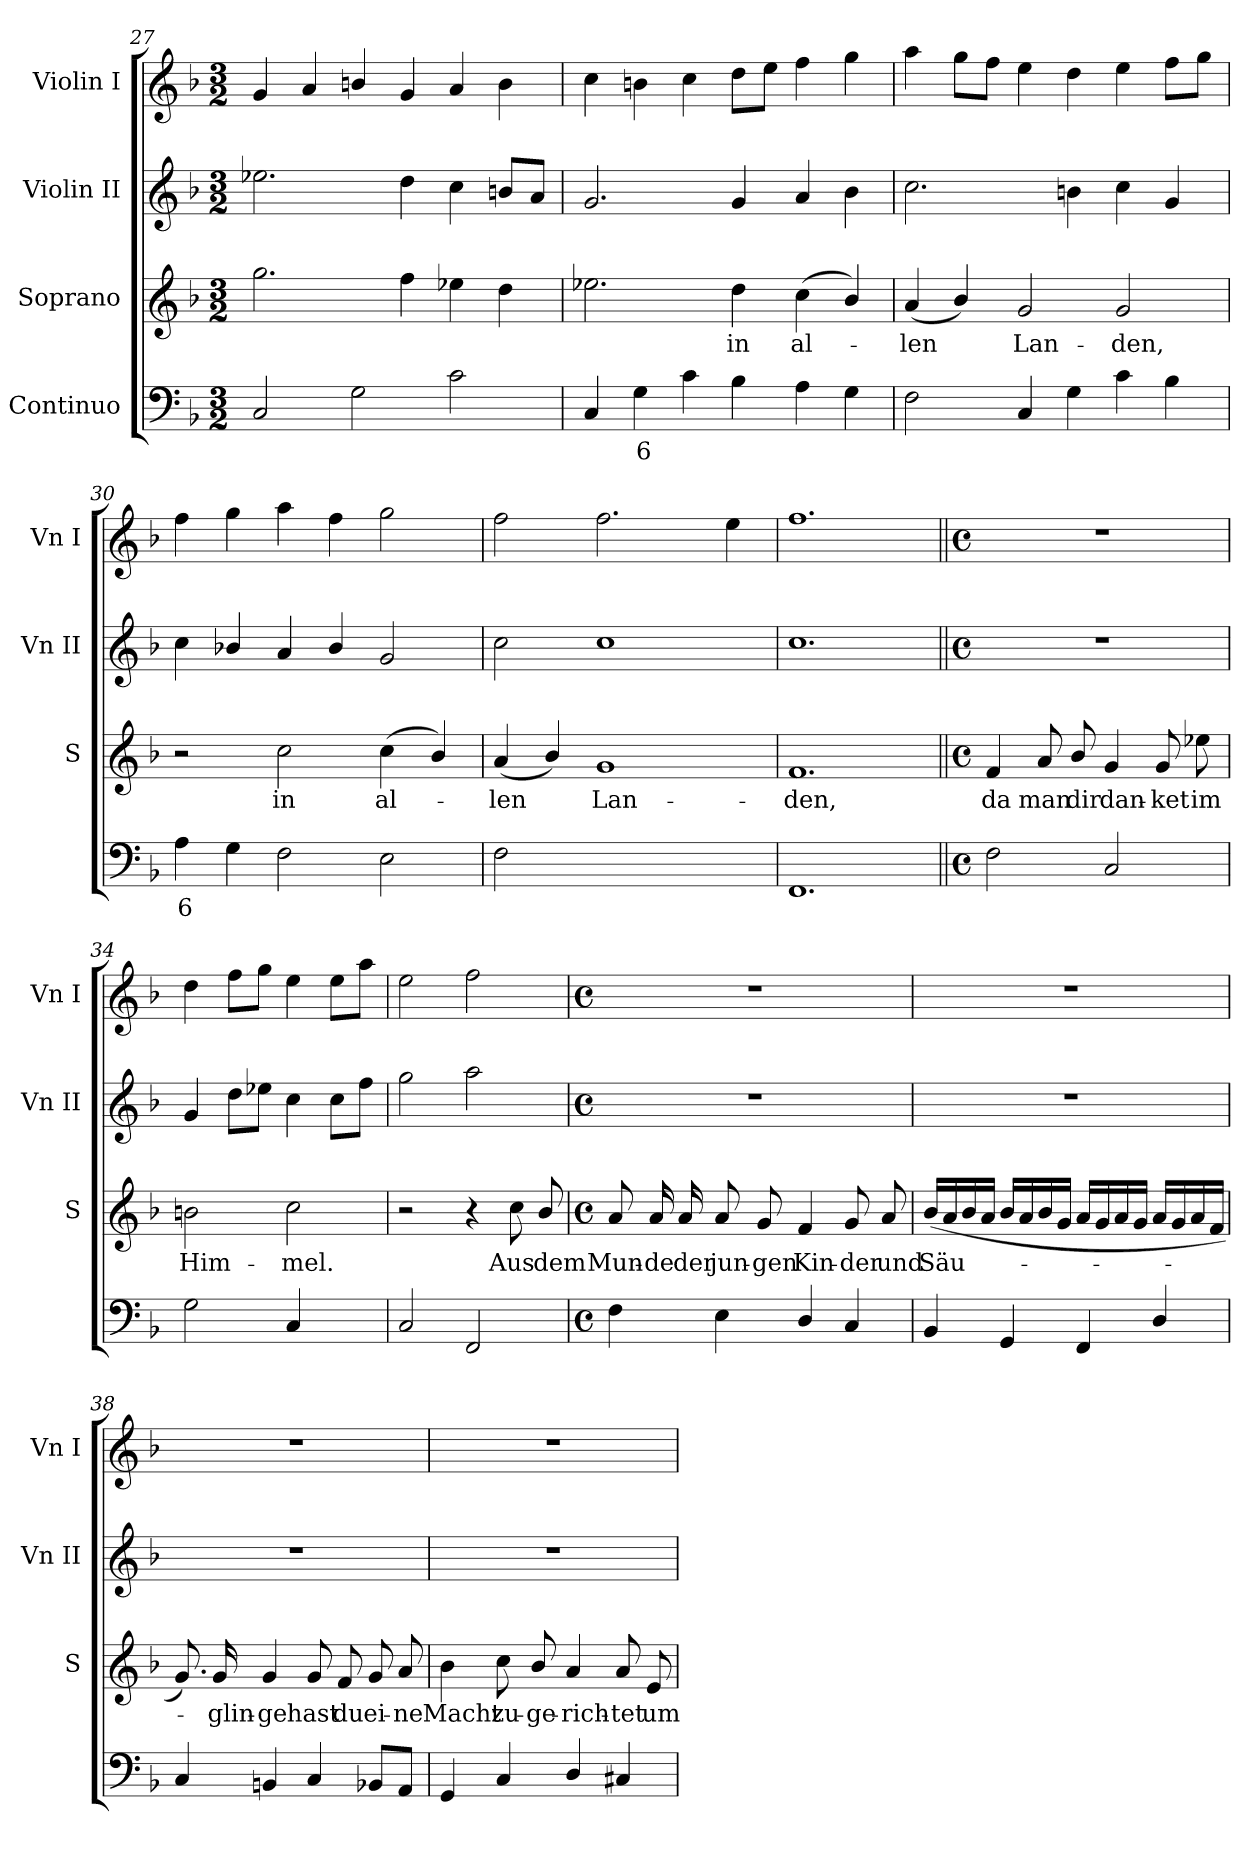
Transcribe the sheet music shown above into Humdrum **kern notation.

**kern	**text	**kern	**text	**kern	**kern
*part4	*part4	*part3	*part3	*part2	*part1
*staff4	*staff4	*staff3	*staff3	*staff2	*staff1
*I"Continuo	*	*I"Soprano	*	*I"Violin II	*I"Violin I
*	*	*I'S	*	*I'Vn II	*I'Vn I
*clefF4	*	*clefG2	*	*clefG2	*clefG2
*k[b-]	*	*k[b-]	*	*k[b-]	*k[b-]
*F:	*	*F:	*	*F:	*F:
*M3/2	*	*M3/2	*	*M3/2	*M3/2
=27	=27	=27	=27	=27	=27
2C	.	2.gg	.	2.ee-X	4g
.	.	.	.	.	4a
2G	.	.	.	.	4bn/
.	.	4ff	.	4dd	4g
2c	.	4ee-X	.	4cc	4a
.	.	4dd	.	8bnL	4b
.	.	.	.	8aJ	.
=28	=28	=28	=28	=28	=28
4C	.	2.ee-X	.	2.g	4cc
!	!LO:LY:b	!	!	!	!
4G	6	.	.	.	4bn
4c	.	.	.	.	4cc
!	!	!	!LO:LY:b	!	!
4B-	.	4dd	in	4g	8ddL
.	.	.	.	.	8eeJ
!	!	!	!LO:LY:b	!	!
4A	.	(<4cc	al-	4a	4ff
4G	.	4b-/)	.	4b-	4gg
=29	=29	=29	=29	=29	=29
!	!	!	!LO:LY:b	!	!
2F	.	(<4a	len	2.cc	4aa
.	.	4b-/)	.	.	8ggL
.	.	.	.	.	8ffJ
!	!	!	!LO:LY:b	!	!
4C	.	2g	Lan-	.	4ee
4G	.	.	.	4bn	4dd
!	!	!	!LO:LY:b	!	!
4c	.	2g	-den,	4cc	4ee
4B-	.	.	.	4g	8ffL
.	.	.	.	.	8ggJ
=30	=30	=30	=30	=30	=30
!	!LO:LY:b	!	!	!	!
4A	6	2r	.	4cc	4ff
4G	.	.	.	4b-X/	4gg
!	!	!	!LO:LY:b	!	!
2F	.	2cc	in	4a	4aa
.	.	.	.	4b-/	4ff
!	!	!	!LO:LY:b	!	!
2E	.	(<4cc	al-	2g	2gg
.	.	4b-/)	.	.	.
!!LO:LB:g=z
=31	=31	=31	=31	=31	=31
!	!	!	!LO:LY:b	!	!
2F	.	(<4a	len	2cc	2ff
.	.	4b-/)	.	.	.
!	!LO:LY:b	!	!LO:LY:b	!	!
[2Cyy	4	1g	Lan-	1cc	2.ff
!	!LO:LY:b	!	!	!	!
2Cyy]	3	.	.	.	.
.	.	.	.	.	4ee
=32	=32	=32	=32	=32	=32
!	!	!	!LO:LY:b	!	!
1.FF	.	1.f	-den,	1.cc	1.ff
=33||	=33||	=33||	=33||	=33||	=33||
*M4/4	*	*M4/4	*	*M4/4	*M4/4
*met(c)	*	*met(c)	*	*met(c)	*met(c)
!	!	!	!LO:LY:b	!	!
2F	.	4f	da	1r	1r
!	!	!	!LO:LY:b	!	!
.	.	8a	man	.	.
!	!	!	!LO:LY:b	!	!
.	.	8b-/	dir	.	.
!	!	!	!LO:LY:b	!	!
2C	.	4g	dan-	.	.
!	!	!	!LO:LY:b	!	!
.	.	8g	-ket	.	.
!	!	!	!LO:LY:b	!	!
.	.	8ee-X	im	.	.
=34	=34	=34	=34	=34	=34
!	!	!	!LO:LY:b	!	!
2G	.	2bn	Him-	4g	4dd
.	.	.	.	8ddL	8ffL
.	.	.	.	8ee-XJ	8ggJ
!	!	!	!LO:LY:b	!	!
4C	.	2cc	-mel.	4cc	4ee
!	!LO:LY:b	!	!	!	!
[8AALyy	5	.	.	8ccL	8eeL
!	!LO:LY:b	!	!	!	!
8AAJyy]	6	.	.	8ffJ	8aaJ
=35	=35	=35	=35	=35	=35
2C	.	2r	.	2gg	2ee
2FF	.	4r	.	2aa	2ff
!	!	!	!LO:LY:b	!	!
.	.	8cc	Aus	.	.
!	!	!	!LO:LY:b	!	!
.	.	8b-/	dem	.	.
!!LO:LB:g=z
=36	=36	=36	=36	=36	=36
*M4/4	*	*M4/4	*	*M4/4	*M4/4
*met(c)	*	*met(c)	*	*met(c)	*met(c)
!	!	!	!LO:LY:b	!	!
4F	.	8a	Mun-	1r	1r
!	!	!	!LO:LY:b	!	!
.	.	16a	-de	.	.
!	!	!	!LO:LY:b	!	!
.	.	16a	der	.	.
!	!	!	!LO:LY:b	!	!
4E	.	8a	jun-	.	.
!	!	!	!LO:LY:b	!	!
.	.	8g	-gen	.	.
!	!	!	!LO:LY:b	!	!
4D/	.	4f	Kin-	.	.
!	!	!	!LO:LY:b	!	!
4C	.	8g	-der	.	.
!	!	!	!LO:LY:b	!	!
.	.	8a	und	.	.
=37	=37	=37	=37	=37	=37
!	!	!	!LO:LY:b	!	!
4BB-	.	(<16b-LL	Säu-	1r	1r
.	.	16a	.	.	.
.	.	16b-	.	.	.
.	.	16aJJ	.	.	.
4GG	.	16b-LL	.	.	.
.	.	16a	.	.	.
.	.	16b-	.	.	.
.	.	16gJJ	.	.	.
4FF	.	16aLL	.	.	.
.	.	16g	.	.	.
.	.	16a	.	.	.
.	.	16gJJ	.	.	.
4D/	.	16aLL	.	.	.
.	.	16g	.	.	.
.	.	16a	.	.	.
.	.	16fJJ	.	.	.
=38	=38	=38	=38	=38	=38
4C	.	8.g)	.	1r	1r
!	!	!	!LO:LY:b	!	!
.	.	16g	glin-	.	.
!	!	!	!LO:LY:b	!	!
4BBn	.	4g	-ge	.	.
!	!	!	!LO:LY:b	!	!
4C	.	8g	hast	.	.
!	!	!	!LO:LY:b	!	!
.	.	8f	du	.	.
!	!	!	!LO:LY:b	!	!
8BB-XL	.	8g	ei-	.	.
!	!	!	!LO:LY:b	!	!
8AAJ	.	8a	-ne	.	.
!!LO:LB:g=z
=39	=39	=39	=39	=39	=39
!	!	!	!LO:LY:b	!	!
4GG	.	4b-	Macht	1r	1r
!	!	!	!LO:LY:b	!	!
4C	.	8cc	zu-	.	.
!	!	!	!LO:LY:b	!	!
.	.	8b-/	-ge-	.	.
!	!	!	!LO:LY:b	!	!
4D/	.	4a	-rich-	.	.
!	!	!	!LO:LY:b	!	!
4C#X	.	8a	-tet	.	.
!	!	!	!LO:LY:b	!	!
.	.	8e	um	.	.
=	=	=	=	=	=
*-	*-	*-	*-	*-	*-
